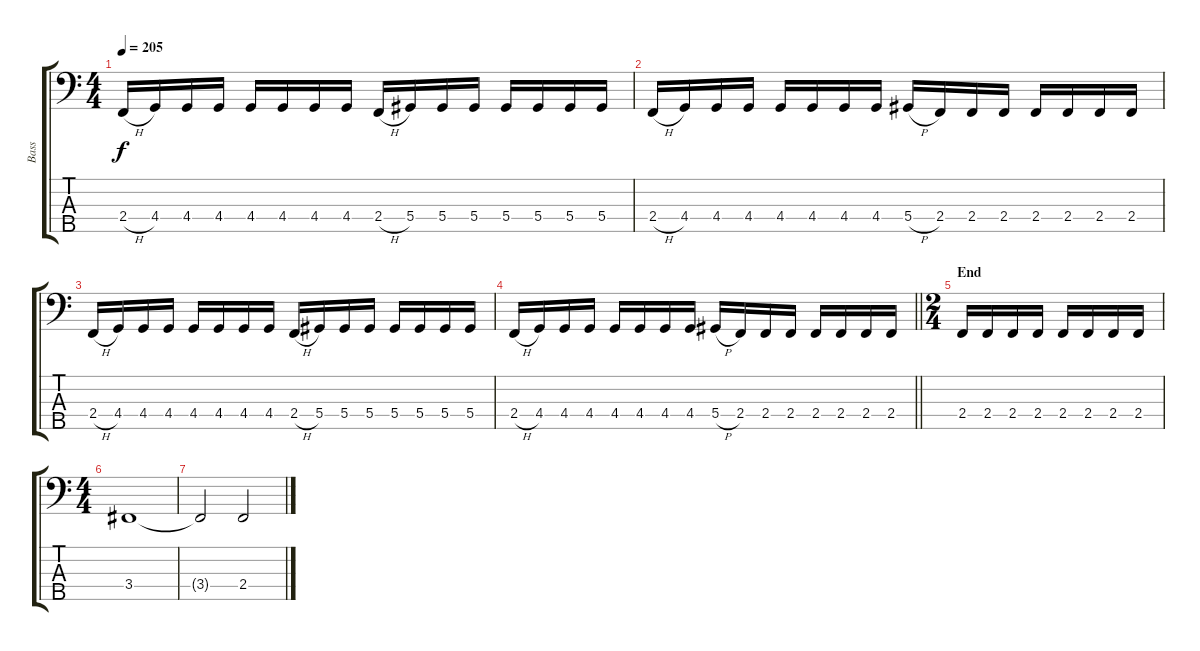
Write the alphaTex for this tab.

\track ("Bass" "Bass") {instrument electricbassfinger}
\staff {score tabs}
\tuning (Gb2 Db2 Ab1 Eb1 Bb0) {hide}
\ts (4 4)
\section ("" "")
\tempo 205
\clef f4
\ks c
2.4{h}.16{dy f} 4.4.16 4.4.16 4.4.16 4.4.16 4.4.16 4.4.16 4.4.16 2.4{h}.16 5.4.16 5.4.16 5.4.16 5.4.16 5.4.16 5.4.16 5.4.16 |
2.4{h}.16 4.4.16 4.4.16 4.4.16 4.4.16 4.4.16 4.4.16 4.4.16 5.4{h}.16 2.4.16 2.4.16 2.4.16 2.4.16 2.4.16 2.4.16 2.4.16 |
2.4{h}.16 4.4.16 4.4.16 4.4.16 4.4.16 4.4.16 4.4.16 4.4.16 2.4{h}.16 5.4.16 5.4.16 5.4.16 5.4.16 5.4.16 5.4.16 5.4.16 |
\barLineRight lightlight
2.4{h}.16 4.4.16 4.4.16 4.4.16 4.4.16 4.4.16 4.4.16 4.4.16 5.4{h}.16 2.4.16 2.4.16 2.4.16 2.4.16 2.4.16 2.4.16 2.4.16 |
\ts (2 4)
\section ("" "End")
2.4.16 2.4.16 2.4.16 2.4.16 2.4.16 2.4.16 2.4.16 2.4.16 |
\ts (4 4)
3.4.1 |
3.4{t}.2 2.4.2
